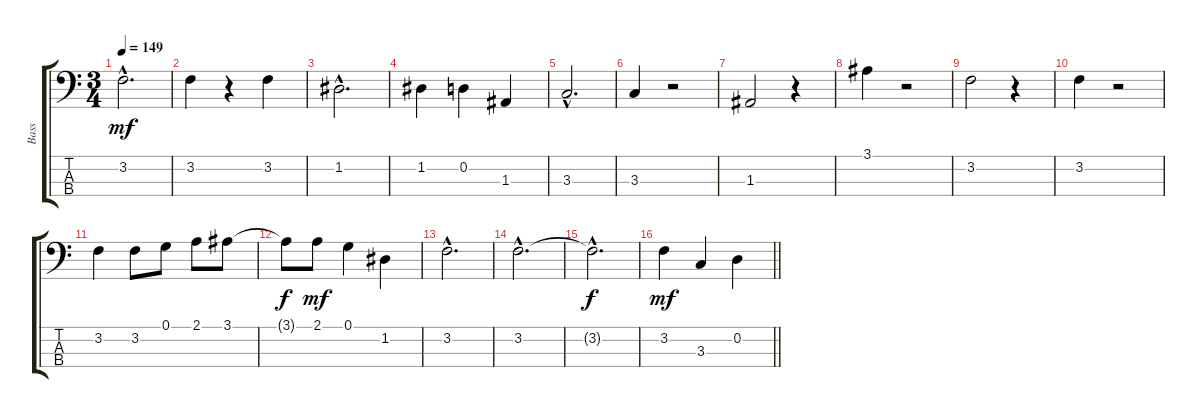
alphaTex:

\track ("Bass" "Bass") {instrument electricbassfinger}
\staff {score tabs}
\tuning (G2 D2 A1 E1) {hide}
\ts (3 4)
\tempo 149
\clef f4
\ks c
3.2{hac}.2{d dy mf} |
3.2.4 r.4 3.2.4 |
1.2{hac}.2{d} |
1.2.4 0.2.4 1.3.4 |
3.3{hac}.2{d} |
3.3.4 r.2 |
1.3.2 r.4 |
3.1.4 r.2 |
3.2.2 r.4 |
3.2.4 r.2 |
3.2.4 3.2.8 0.1.8 2.1.8 3.1.8 |
3.1{t}.8{dy f} 2.1.8{dy mf} 0.1.4 1.2.4 |
3.2{hac}.2{d} |
3.2{hac}.2{d} |
3.2{hac t}.2{d dy f} |
\barLineRight lightlight
3.2.4{dy mf} 3.3.4 0.2.4
